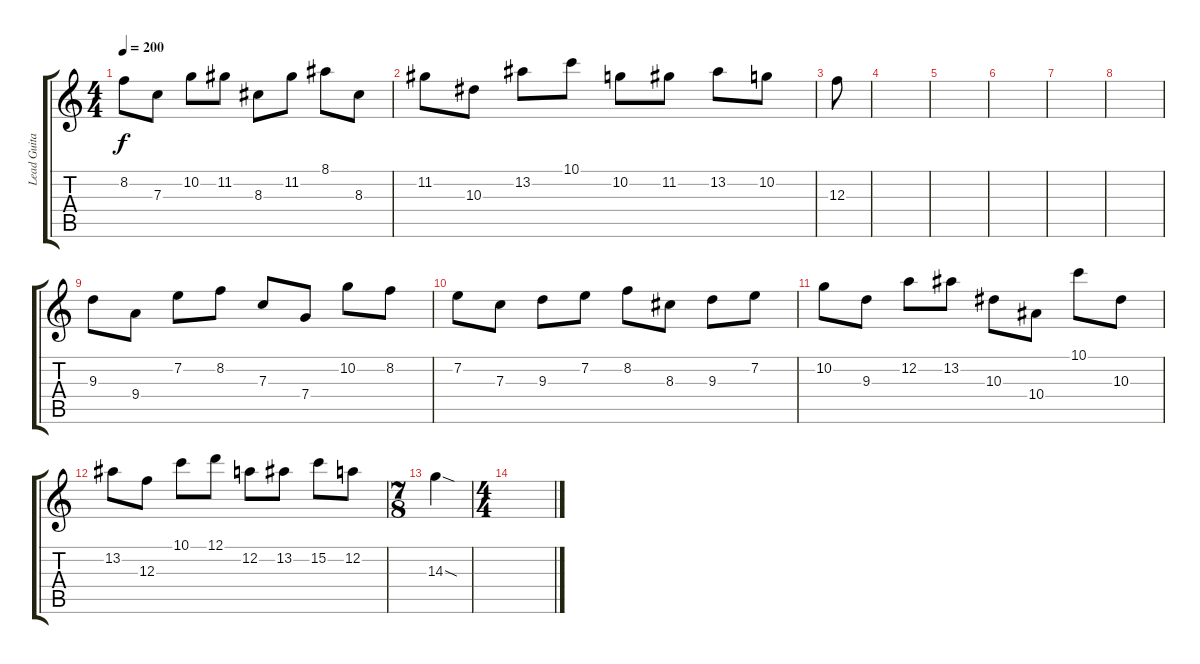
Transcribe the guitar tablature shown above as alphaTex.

\track ("Lead Guitar" "Lead Guita") {instrument distortionguitar}
\staff {score tabs}
\tuning (D4 A3 F3 C3 G2 D2) {hide}
\ts (4 4)
\tempo 200
\clef g2
\ks c
8.2.8{dy f} 7.3.8 10.2.8 11.2.8 8.3.8 11.2.8 8.1.8 8.3.8 |
11.2.8 10.3.8 13.2.8 10.1.8 10.2.8 11.2.8 13.2.8 10.2.8 |
12.3.8 |
|
|
|
|
|
9.3.8 9.4.8 7.2.8 8.2.8 7.3.8 7.4.8 10.2.8 8.2.8 |
7.2.8 7.3.8 9.3.8 7.2.8 8.2.8 8.3.8 9.3.8 7.2.8 |
10.2.8 9.3.8 12.2.8 13.2.8 10.3.8 10.4.8 10.1.8 10.3.8 |
13.2.8 12.3.8 10.1.8 12.1.8 12.2.8 13.2.8 15.2.8 12.2.8 |
\ts (7 8)
14.3{sod}.4 |
\ts (4 4)
